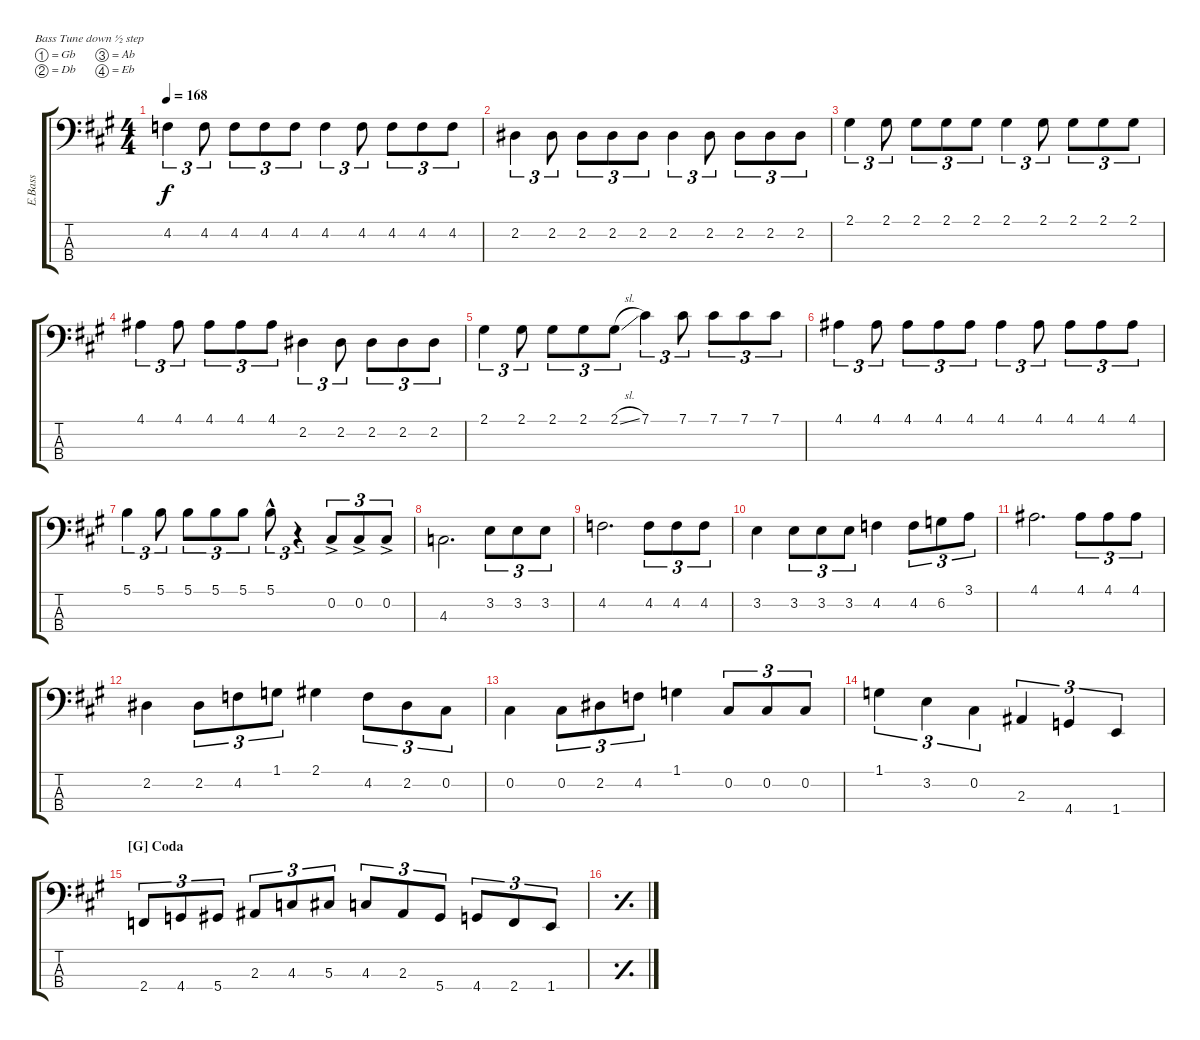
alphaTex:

\defaultSystemsLayout 4
\bracketExtendMode groupsimilarinstruments
\otherSystemsTrackNameOrientation horizontal
\track ("E.Bass" "E.Bass") {solo instrument electricbassfinger}
\staff {score tabs}
\tuning (Gb2 Db2 Ab1 Eb1)
\ts (4 4)
\tempo 168
\clef f4
\ks a
4.2{acc b}.4{tu (3 2) dy f beam Down} 4.2{acc b}.8{tu (3 2) beam Down} 4.2{acc b}.8{tu (3 2) beam Down} 4.2{acc b}.8{tu (3 2) beam Down} 4.2{acc b}.8{tu (3 2) beam Down} 4.2{acc b}.4{tu (3 2) beam Down} 4.2{acc b}.8{tu (3 2) beam Down} 4.2{acc b}.8{tu (3 2) beam Down} 4.2{acc b}.8{tu (3 2) beam Down} 4.2{acc b}.8{tu (3 2) beam Down} |
2.2{acc forcenatural}.4{tu (3 2) beam Down} 2.2{acc forcenatural}.8{tu (3 2) beam Down} 2.2{acc forcenatural}.8{tu (3 2) beam Down} 2.2{acc forcenatural}.8{tu (3 2) beam Down} 2.2{acc forcenatural}.8{tu (3 2) beam Down} 2.2{acc forcenatural}.4{tu (3 2) beam Down} 2.2{acc forcenatural}.8{tu (3 2) beam Down} 2.2{acc forcenatural}.8{tu (3 2) beam Down} 2.2{acc forcenatural}.8{tu (3 2) beam Down} 2.2{acc forcenatural}.8{tu (3 2) beam Down} |
2.1{acc forcenatural}.4{tu (3 2) beam Down} 2.1{acc forcenatural}.8{tu (3 2) beam Down} 2.1{acc forcenatural}.8{tu (3 2) beam Down} 2.1{acc forcenatural}.8{tu (3 2) beam Down} 2.1{acc forcenatural}.8{tu (3 2) beam Down} 2.1{acc forcenatural}.4{tu (3 2) beam Down} 2.1{acc forcenatural}.8{tu (3 2) beam Down} 2.1{acc forcenatural}.8{tu (3 2) beam Down} 2.1{acc forcenatural}.8{tu (3 2) beam Down} 2.1{acc forcenatural}.8{tu (3 2) beam Down} |
4.1{acc forcenatural}.4{tu (3 2) beam Down} 4.1{acc forcenatural}.8{tu (3 2) beam Down} 4.1{acc forcenatural}.8{tu (3 2) beam Down} 4.1{acc forcenatural}.8{tu (3 2) beam Down} 4.1{acc forcenatural}.8{tu (3 2) beam Down} 2.2{acc forcenatural}.4{tu (3 2) beam Down} 2.2{acc forcenatural}.8{tu (3 2) beam Down} 2.2{acc forcenatural}.8{tu (3 2) beam Down} 2.2{acc forcenatural}.8{tu (3 2) beam Down} 2.2{acc forcenatural}.8{tu (3 2) beam Down} |
2.1{acc forcenatural}.4{tu (3 2) beam Down} 2.1{acc forcenatural}.8{tu (3 2) beam Down} 2.1{acc forcenatural}.8{tu (3 2) beam Down} 2.1{acc forcenatural}.8{tu (3 2) beam Down} 2.1{sl acc forcenatural}.8{tu (3 2) beam Down} 7.1{acc forcenatural}.4{tu (3 2) beam Down} 7.1{acc forcenatural}.8{tu (3 2) beam Down} 7.1{acc forcenatural}.8{tu (3 2) beam Down} 7.1{acc forcenatural}.8{tu (3 2) beam Down} 7.1{acc forcenatural}.8{tu (3 2) beam Down} |
4.1{acc forcenatural}.4{tu (3 2) beam Down} 4.1{acc forcenatural}.8{tu (3 2) beam Down} 4.1{acc forcenatural}.8{tu (3 2) beam Down} 4.1{acc forcenatural}.8{tu (3 2) beam Down} 4.1{acc forcenatural}.8{tu (3 2) beam Down} 4.1{acc forcenatural}.4{tu (3 2) beam Down} 4.1{acc forcenatural}.8{tu (3 2) beam Down} 4.1{acc forcenatural}.8{tu (3 2) beam Down} 4.1{acc forcenatural}.8{tu (3 2) beam Down} 4.1{acc forcenatural}.8{tu (3 2) beam Down} |
5.1{acc forcenatural}.4{tu (3 2) beam Down} 5.1{acc forcenatural}.8{tu (3 2) beam Down} 5.1{acc forcenatural}.8{tu (3 2) beam Down} 5.1{acc forcenatural}.8{tu (3 2) beam Down} 5.1{acc forcenatural}.8{tu (3 2) beam Down} 5.1{hac acc forcenatural}.8{tu (3 2) beam Down} r.4{tu (3 2) beam Down} 0.2{ac acc forcenatural}.8{tu (3 2) beam Up} 0.2{ac acc forcenatural}.8{tu (3 2) beam Up} 0.2{ac acc forcenatural}.8{tu (3 2) beam Up} |
4.3{acc b}.2{d beam Down} 3.2{acc forcenatural}.8{tu (3 2) beam Down} 3.2{acc forcenatural}.8{tu (3 2) beam Down} 3.2{acc forcenatural}.8{tu (3 2) beam Down} |
4.2{acc b}.2{d beam Down} 4.2{acc b}.8{tu (3 2) beam Down} 4.2{acc b}.8{tu (3 2) beam Down} 4.2{acc b}.8{tu (3 2) beam Down} |
3.2{acc forcenatural}.4{beam Down} 3.2{acc forcenatural}.8{tu (3 2) beam Down} 3.2{acc forcenatural}.8{tu (3 2) beam Down} 3.2{acc forcenatural}.8{tu (3 2) beam Down} 4.2{acc b}.4{beam Down} 4.2{acc b}.8{tu (3 2) beam Down} 6.2{acc b}.8{tu (3 2) beam Down} 3.1{acc b}.8{tu (3 2) beam Down} |
4.1{acc forcenatural}.2{d beam Down} 4.1{acc forcenatural}.8{tu (3 2) beam Down} 4.1{acc forcenatural}.8{tu (3 2) beam Down} 4.1{acc forcenatural}.8{tu (3 2) beam Down} |
2.2{acc forcenatural}.4{beam Down} 2.2{acc forcenatural}.8{tu (3 2) beam Down} 4.2{acc b}.8{tu (3 2) beam Down} 1.1{acc b}.8{tu (3 2) beam Down} 2.1{acc forcenatural}.4{beam Down} 4.2{acc b}.8{tu (3 2) beam Down} 2.2{acc forcenatural}.8{tu (3 2) beam Down} 0.2{acc forcenatural}.8{tu (3 2) beam Down} |
0.2{acc forcenatural}.4{beam Down} 0.2{acc forcenatural}.8{tu (3 2) beam Down} 2.2{acc forcenatural}.8{tu (3 2) beam Down} 4.2{acc b}.8{tu (3 2) beam Down} 1.1{acc b}.4{beam Down} 0.2{acc forcenatural}.8{tu (3 2) beam Up} 0.2{acc forcenatural}.8{tu (3 2) beam Up} 0.2{acc forcenatural}.8{tu (3 2) beam Up} |
1.1{acc b}.4{tu (3 2) beam Down} 3.2{acc forcenatural}.4{tu (3 2) beam Down} 0.2{acc forcenatural}.4{tu (3 2) beam Down} 2.3{acc forcenatural}.4{tu (3 2) beam Up} 4.4{acc b}.4{tu (3 2) beam Up} 1.4{acc forcenatural}.4{tu (3 2) beam Up} |
\section ("G" "Coda")
2.4{acc b}.8{tu (3 2) beam Up} 4.4{acc b}.8{tu (3 2) beam Up} 5.4{acc forcenatural}.8{tu (3 2) beam Up} 2.3{acc forcenatural}.8{tu (3 2) beam Up} 4.3{acc b}.8{tu (3 2) beam Up} 5.3{acc forcenatural}.8{tu (3 2) beam Up} 4.3{acc b}.8{tu (3 2) beam Up} 2.3{acc forcenatural}.8{tu (3 2) beam Up} 5.4{acc forcenatural}.8{tu (3 2) beam Up} 4.4{acc b}.8{tu (3 2) beam Up} 2.4{acc b}.8{tu (3 2) beam Up} 1.4{acc forcenatural}.8{tu (3 2) beam Up} |
\simile simple
